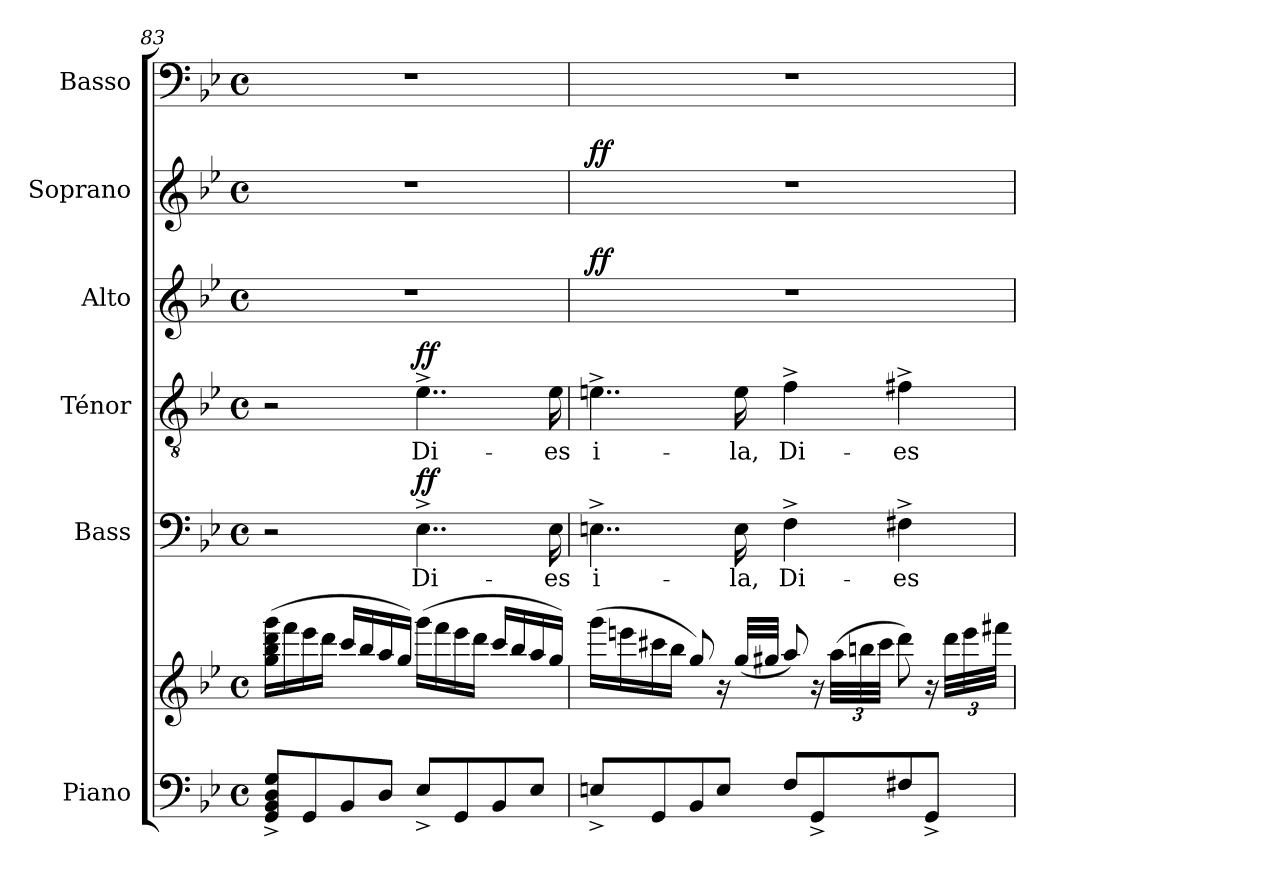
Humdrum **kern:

**kern	**kern	**kern	**text	**dynam	**kern	**text	**dynam	**kern	**dynam	**kern	**dynam	**kern
*part6	*part6	*part5	*part5	*part5	*part4	*part4	*part4	*part3	*part3	*part2	*part2	*part1
*staff7	*staff6	*staff5	*staff5	*staff5	*staff4	*staff4	*staff4	*staff3	*staff3	*staff2	*staff2	*staff1
*I"Piano	*	*I"Bass	*	*	*I"Ténor	*	*	*I"Alto	*	*I"Soprano	*	*I"Basso
*I'Pno.	*	*I'B.	*	*	*I'T.	*	*	*I'A.	*	*I'S.	*	*I'B
*clefF4	*clefG2	*clefF4	*	*	*clefGv2	*	*	*clefG2	*	*clefG2	*	*clefF4
*k[b-e-]	*k[b-e-]	*k[b-e-]	*	*	*k[b-e-]	*	*	*k[b-e-]	*	*k[b-e-]	*	*k[b-e-]
*M4/4	*M4/4	*M4/4	*	*	*M4/4	*	*	*M4/4	*	*M4/4	*	*M4/4
*met(c)	*met(c)	*met(c)	*	*	*met(c)	*	*	*met(c)	*	*met(c)	*	*met(c)
=83	=83	=83	=83	=83	=83	=83	=83	=83	=83	=83	=83	=83
8GG/^ 8BB-/^ 8D/^ 8G/^L	(>16gg\ 16bb-\ 16ddd\ 16ggg\LL	2r	.	.	2r	.	.	1r	.	1r	.	1r
.	16fff\	.	.	.	.	.	.	.	.	.	.	.
8GG/	16eee-\	.	.	.	.	.	.	.	.	.	.	.
.	16ddd\JJ	.	.	.	.	.	.	.	.	.	.	.
8BB-/	16ccc/LL	.	.	.	.	.	.	.	.	.	.	.
.	16bb-/	.	.	.	.	.	.	.	.	.	.	.
8D/J	16aa/	.	.	.	.	.	.	.	.	.	.	.
.	16gg/JJ)	.	.	.	.	.	.	.	.	.	.	.
!	!	!	!LO:LY:b	!LO:DY:a	!	!LO:LY:b	!LO:DY:a	!	!	!	!	!
8E-^/L	(>16ggg\LL	4..E-^\	Di-	ff	4..e-^\	Di-	ff	.	.	.	.	.
.	16fff\	.	.	.	.	.	.	.	.	.	.	.
8GG/	16eee-\	.	.	.	.	.	.	.	.	.	.	.
.	16ddd\JJ	.	.	.	.	.	.	.	.	.	.	.
8BB-/	16ccc/LL	.	.	.	.	.	.	.	.	.	.	.
.	16bb-/	.	.	.	.	.	.	.	.	.	.	.
8E-/J	16aa/	.	.	.	.	.	.	.	.	.	.	.
!	!	!	!LO:LY:b	!	!	!LO:LY:b	!	!	!	!	!	!
.	16gg/JJ)	16E-\	-es	.	16e-\	-es	.	.	.	.	.	.
!!LO:PB:g=z
=84	=84	=84	=84	=84	=84	=84	=84	=84	=84	=84	=84	=84
!	!	!	!LO:LY:b	!	!	!LO:LY:b	!	!	!LO:DY:a	!	!LO:DY:a	!
8En^/L	(>16ggg\LL	4..En^\	i-	.	4..en^\	i-	.	1r	ff	1r	ff	1r
.	16eeen\	.	.	.	.	.	.	.	.	.	.	.
8GG/	16ccc#X\	.	.	.	.	.	.	.	.	.	.	.
.	16bb-\JJ	.	.	.	.	.	.	.	.	.	.	.
8BB-/	8gg/)	.	.	.	.	.	.	.	.	.	.	.
8E/J	16r	.	.	.	.	.	.	.	.	.	.	.
!	!	!	!LO:LY:b	!	!	!LO:LY:b	!	!	!	!	!	!
.	(>32gg/LLL	16E\	-la,	.	16e\	-la,	.	.	.	.	.	.
.	32gg#X/JJJ	.	.	.	.	.	.	.	.	.	.	.
!	!	!	!LO:LY:b	!	!	!LO:LY:b	!	!	!	!	!	!
8F/L	8aa/)	4F^\	Di-	.	4f^\	Di-	.	.	.	.	.	.
8GG^/	16r	.	.	.	.	.	.	.	.	.	.	.
*	*Xbrackettup	*	*	*	*	*	*	*	*	*	*	*
.	(>48aa\LLL	.	.	.	.	.	.	.	.	.	.	.
.	48bbn\	.	.	.	.	.	.	.	.	.	.	.
.	48ccc#\JJJ	.	.	.	.	.	.	.	.	.	.	.
!	!	!	!LO:LY:b	!	!	!LO:LY:b	!	!	!	!	!	!
8F#X/	8ddd\)	4F#X^\	-es	.	4f#X^\	-es	.	.	.	.	.	.
8GG^/J	16r	.	.	.	.	.	.	.	.	.	.	.
.	48ddd\LLL	.	.	.	.	.	.	.	.	.	.	.
.	48eee\	.	.	.	.	.	.	.	.	.	.	.
.	48fff#X\JJJ	.	.	.	.	.	.	.	.	.	.	.
=	=	=	=	=	=	=	=	=	=	=	=	=
*-	*-	*-	*-	*-	*-	*-	*-	*-	*-	*-	*-	*-
